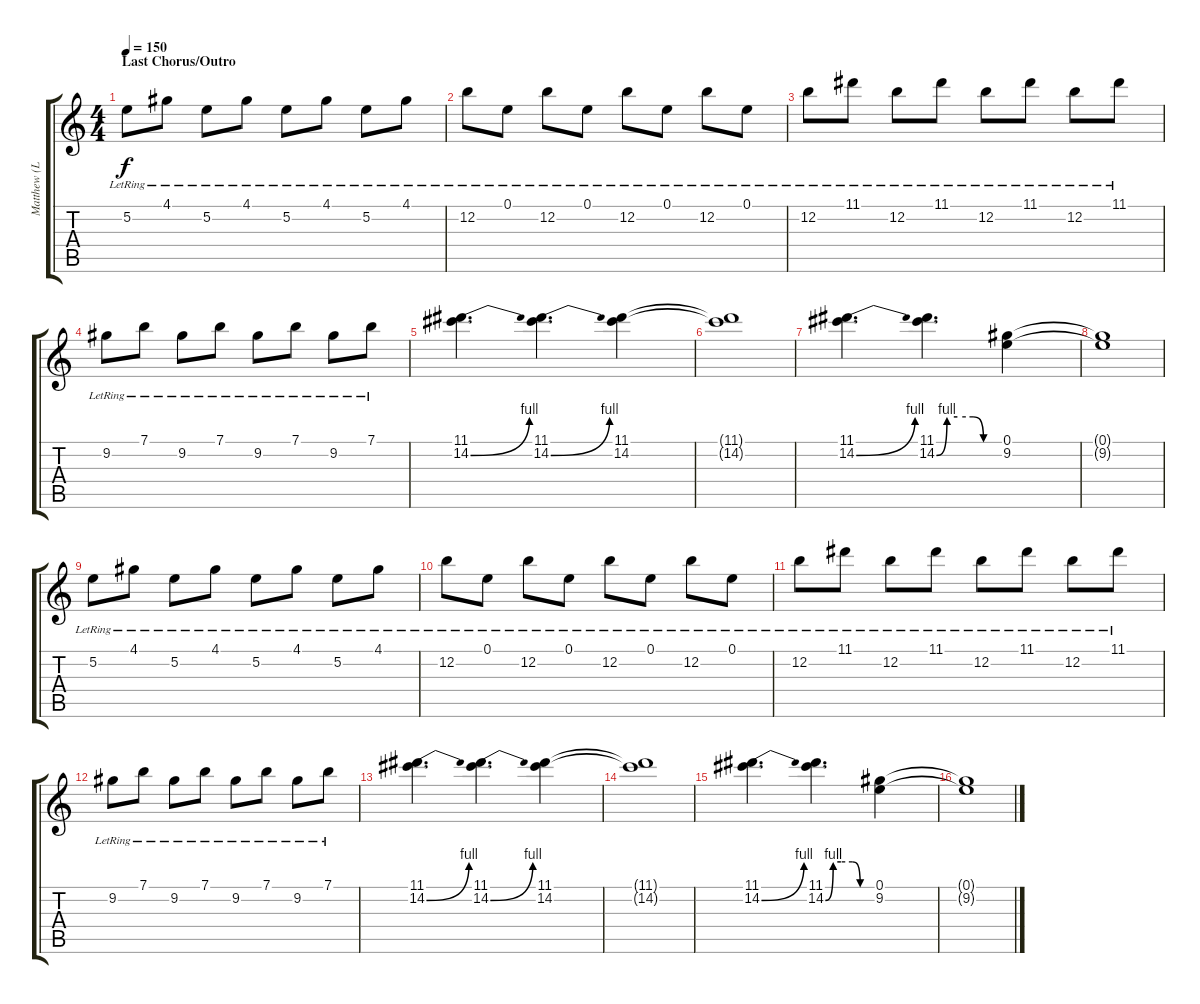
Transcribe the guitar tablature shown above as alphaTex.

\track ("Matthew (Lead)" "Matthew (L") {instrument overdrivenguitar}
\staff {score tabs}
\tuning (E4 B3 G3 D3 A2 E2) {hide}
\ts (4 4)
\section ("" "Last Chorus/Outro")
\tempo 150
\clef g2
\ks c
5.2{lr}.8{dy f} 4.1{lr}.8 5.2{lr}.8 4.1{lr}.8 5.2{lr}.8 4.1{lr}.8 5.2{lr}.8 4.1{lr}.8 |
12.2{lr}.8 0.1{lr}.8 12.2{lr}.8 0.1{lr}.8 12.2{lr}.8 0.1{lr}.8 12.2{lr}.8 0.1{lr}.8 |
12.2{lr}.8 11.1{lr}.8 12.2{lr}.8 11.1{lr}.8 12.2{lr}.8 11.1{lr}.8 12.2{lr}.8 11.1{lr}.8 |
9.2{lr}.8 7.1{lr}.8 9.2{lr}.8 7.1{lr}.8 9.2{lr}.8 7.1{lr}.8 9.2{lr}.8 7.1{lr}.8 |
(11.1 14.2{be (bend 0 0 60 4)}).4{d} (11.1 14.2{be (bend 0 0 60 4)}).4{d} (11.1 14.2).4 |
(11.1{t} 14.2{t}).1 |
(11.1 14.2{be (bend 0 0 60 4)}).4{d} (11.1 14.2{be (custom 0 0 10 4 20 4 35 4 45 0 60 0)}).4{d} (0.1 9.2).4 |
(0.1{t} 9.2{t}).1 |
5.2{lr}.8 4.1{lr}.8 5.2{lr}.8 4.1{lr}.8 5.2{lr}.8 4.1{lr}.8 5.2{lr}.8 4.1{lr}.8 |
12.2{lr}.8 0.1{lr}.8 12.2{lr}.8 0.1{lr}.8 12.2{lr}.8 0.1{lr}.8 12.2{lr}.8 0.1{lr}.8 |
12.2{lr}.8 11.1{lr}.8 12.2{lr}.8 11.1{lr}.8 12.2{lr}.8 11.1{lr}.8 12.2{lr}.8 11.1{lr}.8 |
9.2{lr}.8 7.1{lr}.8 9.2{lr}.8 7.1{lr}.8 9.2{lr}.8 7.1{lr}.8 9.2{lr}.8 7.1{lr}.8 |
(11.1 14.2{be (bend 0 0 60 4)}).4{d} (11.1 14.2{be (bend 0 0 60 4)}).4{d} (11.1 14.2).4 |
(11.1{t} 14.2{t}).1 |
(11.1 14.2{be (bend 0 0 60 4)}).4{d} (11.1 14.2{be (custom 0 0 10 4 20 4 35 4 45 0 60 0)}).4{d} (0.1 9.2).4 |
(0.1{t} 9.2{t}).1
